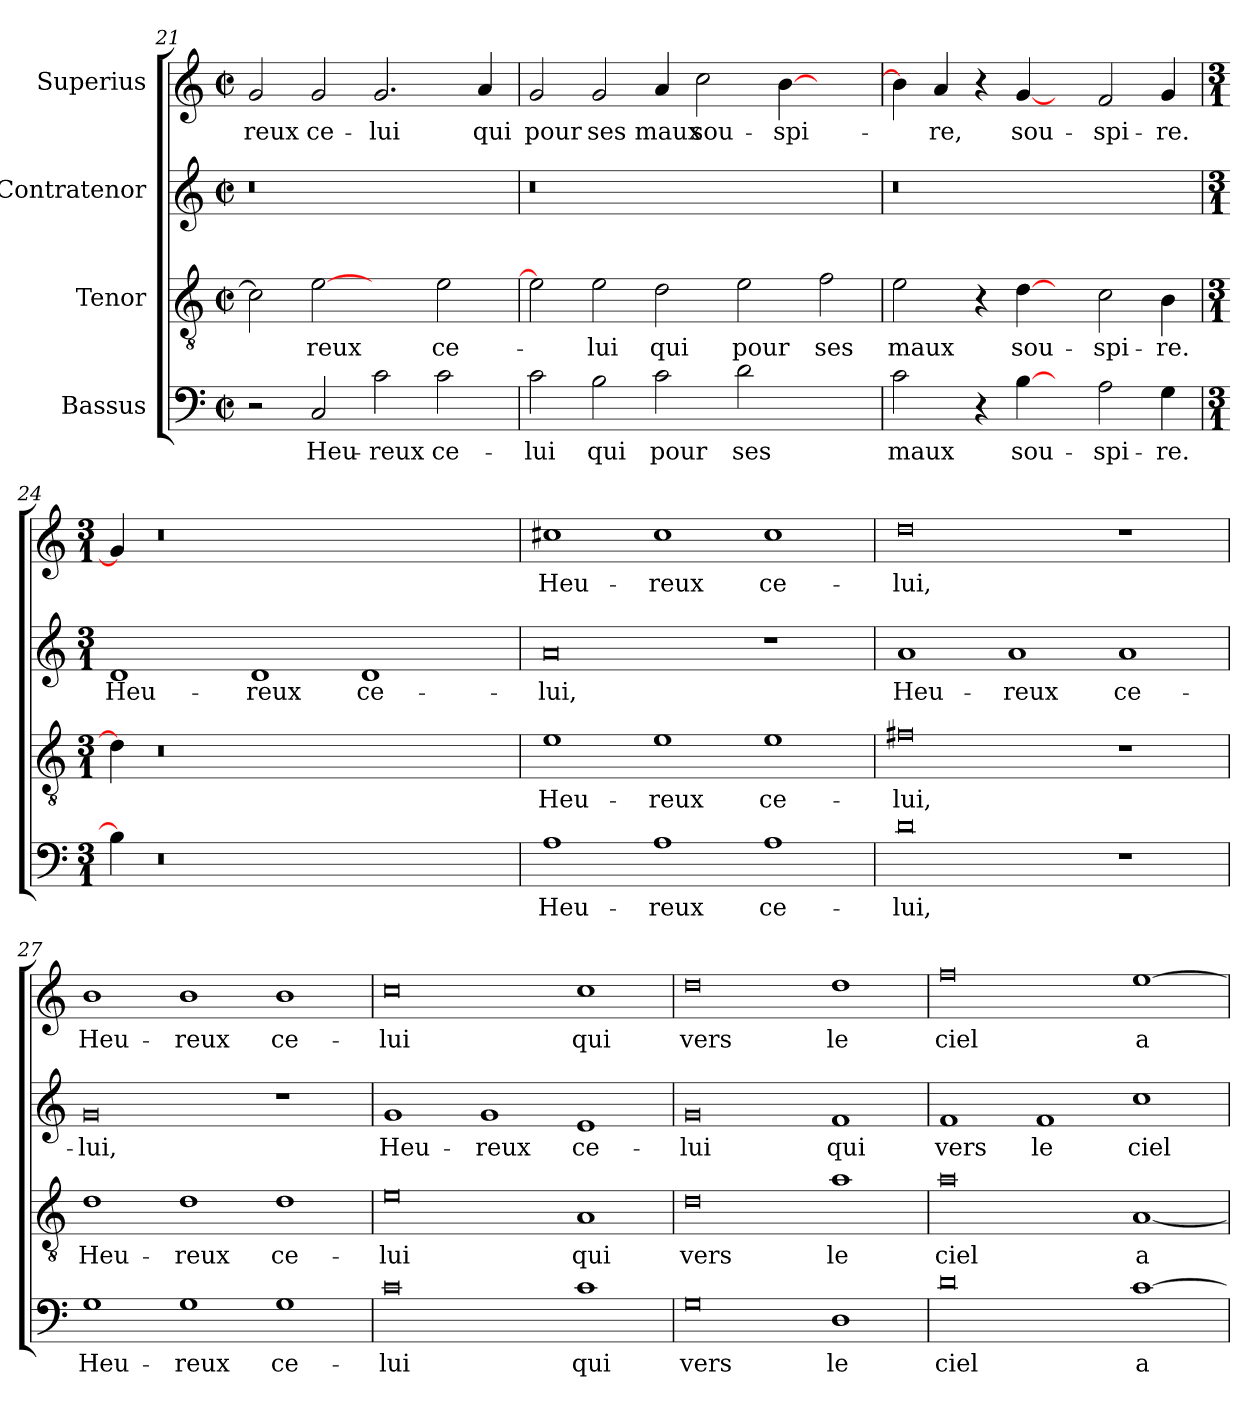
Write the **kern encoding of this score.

**kern	**text	**kern	**text	**kern	**text	**kern	**text
*part4	*part4	*part3	*part3	*part2	*part2	*part1	*part1
*staff4	*staff4	*staff3	*staff3	*staff2	*staff2	*staff1	*staff1
*I"Bassus	*	*I"Tenor	*	*I"Contratenor	*	*I"Superius	*
*clefF4	*	*clefGv2	*	*clefG2	*	*clefG2	*
*k[]	*	*k[]	*	*k[]	*	*k[]	*
*C:	*	*C:	*	*C:	*	*C:	*
*M2/2	*	*M2/2	*	*M2/2	*	*M2/2	*
*met(c|)	*	*met(c|)	*	*met(c|)	*	*met(c|)	*
=21	=21	=21	=21	=21	=21	=21	=21
!	!	!	!	!LO:N:vis=0	!	!	!
2r	.	2c\]	.	1r	.	2g/	-reux
2C/	Heu-	[2e\	-reux	.	.	2g/	ce-
2c\	-reux	2ryy	.	1ryy	.	2.g/	-lui
2c\	ce-	2e\	ce-	.	.	.	.
.	.	.	.	.	.	4a/	qui
=22	=22	=22	=22	=22	=22	=22	=22
!	!	!	!	!LO:N:vis=0	!	!	!
2c\	-lui	2e\]	.	1r	.	2g/	pour
2B\	qui	2e\	-lui	.	.	2g/	ses
2c\	pour	2d\	qui	1ryy	.	4a/	maux
.	.	.	.	.	.	2cc\	sou-
2d\	ses	2e\	pour	.	.	.	.
.	.	.	.	.	.	[4b\	-spi-
2ryy	.	2f\	ses	2ryy	.	2ryy	.
=23	=23	=23	=23	=23	=23	=23	=23
!	!	!	!	!LO:N:vis=0	!	!	!
2c\	maux	2e\	maux	1r	.	4b\]	.
.	.	.	.	.	.	4a/	-re,
4r	.	4r	.	.	.	4r	.
[4B\	sou-	[4d\	sou-	.	.	[4g/	sou-
4ryy	.	4ryy	.	1ryy	.	4ryy	.
2A\	-spi-	2c\	-spi-	.	.	2f/	-spi-
4G\	-re.	4B\	-re.	.	.	4g/	-re.
!!LO:LB:g=z
=24	=24	=24	=24	=24	=24	=24	=24
*M3/1	*	*M3/1	*	*M3/1	*	*M3/1	*
4B\]	.	4d\]	.	1d/	Heu-	4g/]	.
!LO:N:vis=0	!	!LO:N:vis=0	!	!	!	!LO:N:vis=0	!
0.r	.	0.r	.	.	.	0.r	.
.	.	.	.	1d/	-reux	.	.
.	.	.	.	1d/	ce-	.	.
.	.	.	.	4ryy	.	.	.
=25	=25	=25	=25	=25	=25	=25	=25
1A\	Heu-	1e\	Heu-	0a/	-lui,	1cc#X\	Heu-
1A\	-reux	1e\	-reux	.	.	1cc#\	-reux
1A\	ce-	1e\	ce-	1r	.	1cc#\	ce-
=26	=26	=26	=26	=26	=26	=26	=26
0d\	-lui,	0f#X\	-lui,	1a/	Heu-	0dd\	-lui,
.	.	.	.	1a/	-reux	.	.
1r	.	1r	.	1a/	ce-	1r	.
=27	=27	=27	=27	=27	=27	=27	=27
1G\	Heu-	1d\	Heu-	0g/	-lui,	1b\	Heu-
1G\	-reux	1d\	-reux	.	.	1b\	-reux
1G\	ce-	1d\	ce-	1r	.	1b\	ce-
=28	=28	=28	=28	=28	=28	=28	=28
0c\	-lui	0e\	-lui	1g/	Heu-	0cc\	-lui
.	.	.	.	1g/	-reux	.	.
1c\	qui	1A/	qui	1e/	ce-	1cc\	qui
=29	=29	=29	=29	=29	=29	=29	=29
0G\	vers	0d\	vers	0g/	-lui	0dd\	vers
1D\	le	1a\	le	1f/	qui	1dd\	le
!!LO:LB:g=z
=30	=30	=30	=30	=30	=30	=30	=30
0d\	ciel	0a\	ciel	1f/	vers	0ff\	ciel
.	.	.	.	1f/	le	.	.
[1c\	a-	[1A/	a-	1cc\	ciel	[1ee\	a-
=	=	=	=	=	=	=	=
*-	*-	*-	*-	*-	*-	*-	*-
